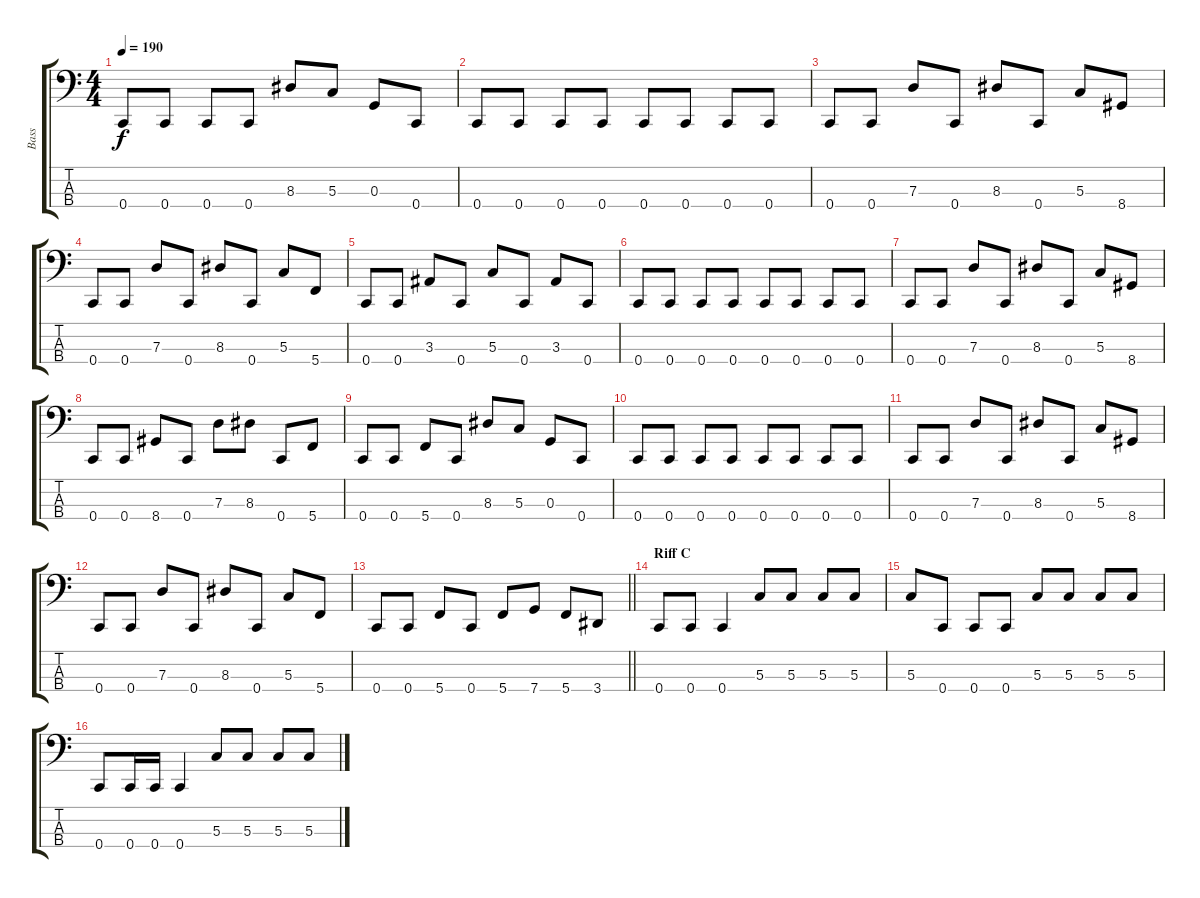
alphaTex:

\track ("Bass" "Bass") {instrument electricbassfinger}
\staff {score tabs}
\tuning (F2 C2 G1 C1) {hide}
\ts (4 4)
\tempo 190
\clef f4
\ks c
0.4.8{dy f} 0.4.8 0.4.8 0.4.8 8.3.8 5.3.8 0.3.8 0.4.8 |
0.4.8 0.4.8 0.4.8 0.4.8 0.4.8 0.4.8 0.4.8 0.4.8 |
0.4.8 0.4.8 7.3.8 0.4.8 8.3.8 0.4.8 5.3.8 8.4.8 |
0.4.8 0.4.8 7.3.8 0.4.8 8.3.8 0.4.8 5.3.8 5.4.8 |
0.4.8 0.4.8 3.3.8 0.4.8 5.3.8 0.4.8 3.3.8 0.4.8 |
0.4.8 0.4.8 0.4.8 0.4.8 0.4.8 0.4.8 0.4.8 0.4.8 |
0.4.8 0.4.8 7.3.8 0.4.8 8.3.8 0.4.8 5.3.8 8.4.8 |
0.4.8 0.4.8 8.4.8 0.4.8 7.3.8 8.3.8 0.4.8 5.4.8 |
0.4.8 0.4.8 5.4.8 0.4.8 8.3.8 5.3.8 0.3.8 0.4.8 |
0.4.8 0.4.8 0.4.8 0.4.8 0.4.8 0.4.8 0.4.8 0.4.8 |
0.4.8 0.4.8 7.3.8 0.4.8 8.3.8 0.4.8 5.3.8 8.4.8 |
0.4.8 0.4.8 7.3.8 0.4.8 8.3.8 0.4.8 5.3.8 5.4.8 |
\barLineRight lightlight
0.4.8 0.4.8 5.4.8 0.4.8 5.4.8 7.4.8 5.4.8 3.4.8 |
\section ("" "Riff C")
0.4.8 0.4.8 0.4.4 5.3.8 5.3.8 5.3.8 5.3.8 |
5.3.8 0.4.8 0.4.8 0.4.8 5.3.8 5.3.8 5.3.8 5.3.8 |
0.4.8 0.4.16 0.4.16 0.4.4 5.3.8 5.3.8 5.3.8 5.3.8
